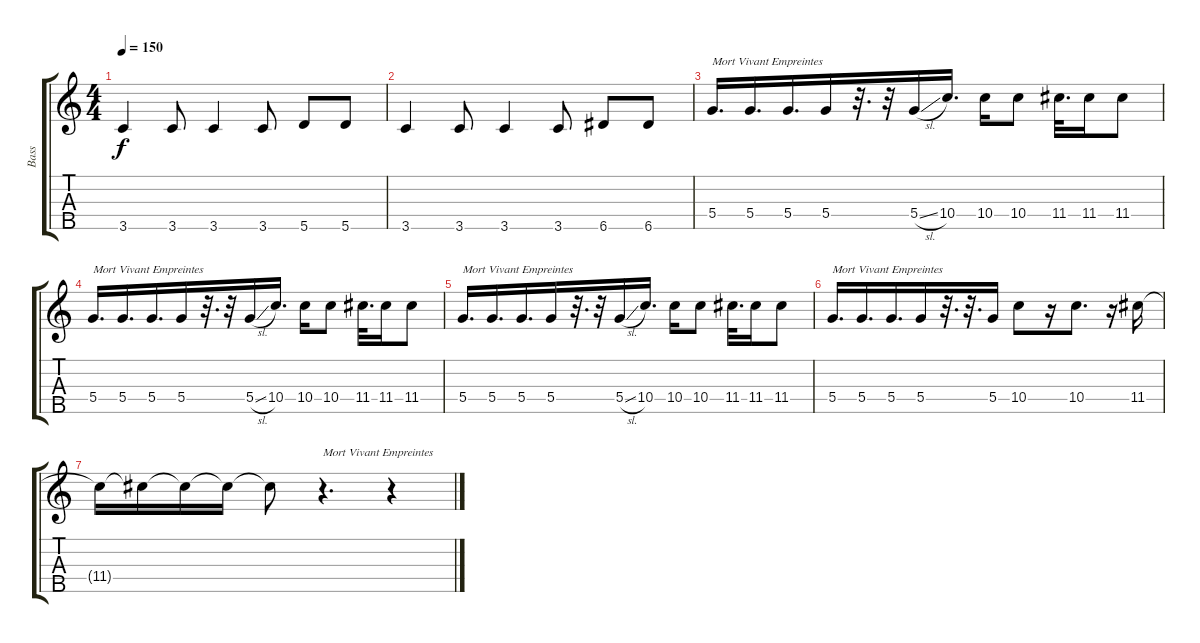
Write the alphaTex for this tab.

\track ("Bass " "Bass ") {instrument electricbassfinger}
\staff {score tabs}
\tuning (E4 B3 G3 D3 A2) {hide}
\ts (4 4)
\tempo 150
\clef g2
\ks c
3.5.4{dy f} 3.5.8 3.5.4 3.5.8 5.5.8 5.5.8 |
3.5.4 3.5.8 3.5.4 3.5.8 6.5.8 6.5.8 |
5.4.16{d txt "Mort Vivant Empreintes"} 5.4.16{d} 5.4.16{d beam merge} 5.4.16 r.32{d} r.32 5.4{sl}.16 10.4.16{d} 10.4.16 10.4.8 11.4.32{d} 11.4.16 11.4.8 |
5.4.16{d txt "Mort Vivant Empreintes"} 5.4.16{d} 5.4.16{d beam merge} 5.4.16 r.32{d} r.32 5.4{sl}.16 10.4.16{d} 10.4.16 10.4.8 11.4.32{d} 11.4.16 11.4.8 |
5.4.16{d txt "Mort Vivant Empreintes"} 5.4.16{d} 5.4.16{d beam merge} 5.4.16 r.32{d} r.32 5.4{sl}.16 10.4.16{d} 10.4.16 10.4.8 11.4.32{d} 11.4.16 11.4.8 |
5.4.16{d txt "Mort Vivant Empreintes"} 5.4.16{d} 5.4.16{d beam merge} 5.4.16 r.32{d} r.32{d} 5.4.16 10.4.8 r.16 10.4.8{d} r.16 11.4.16 |
11.4{t}.16 11.4{t}.16 11.4{t}.16 11.4{t}.16 11.4{t}.8 r.4{d txt "Mort Vivant Empreintes"} r.4
